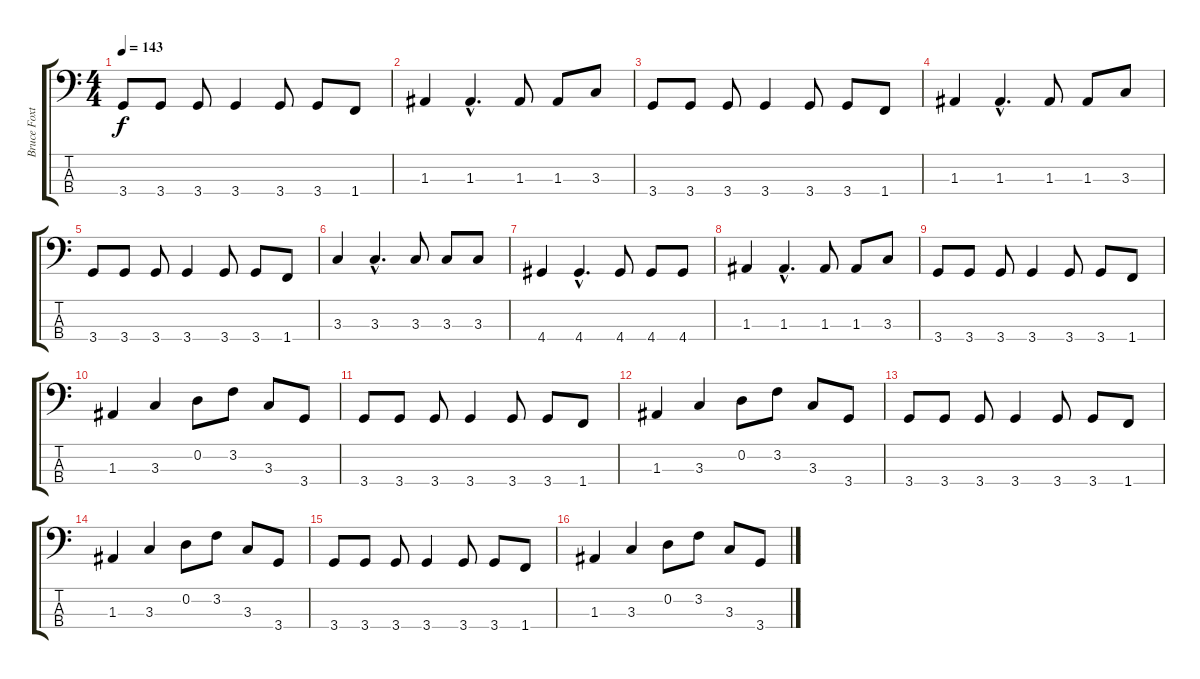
\track ("Bruce Foxton" "Bruce Foxt") {instrument electricbassfinger}
\staff {score tabs}
\tuning (G2 D2 A1 E1) {hide}
\ts (4 4)
\tempo 143
\clef f4
\ks c
3.4.8{dy f} 3.4.8 3.4.8 3.4.4 3.4.8 3.4.8 1.4.8 |
1.3.4 1.3{hac}.4{d} 1.3.8 1.3.8 3.3.8 |
3.4.8 3.4.8 3.4.8 3.4.4 3.4.8 3.4.8 1.4.8 |
1.3.4 1.3{hac}.4{d} 1.3.8 1.3.8 3.3.8 |
3.4.8 3.4.8 3.4.8 3.4.4 3.4.8 3.4.8 1.4.8 |
3.3.4 3.3{hac}.4{d} 3.3.8 3.3.8 3.3.8 |
4.4.4 4.4{hac}.4{d} 4.4.8 4.4.8 4.4.8 |
1.3.4 1.3{hac}.4{d} 1.3.8 1.3.8 3.3.8 |
3.4.8 3.4.8 3.4.8 3.4.4 3.4.8 3.4.8 1.4.8 |
1.3.4 3.3.4 0.2.8 3.2.8 3.3.8 3.4.8 |
3.4.8 3.4.8 3.4.8 3.4.4 3.4.8 3.4.8 1.4.8 |
1.3.4 3.3.4 0.2.8 3.2.8 3.3.8 3.4.8 |
3.4.8 3.4.8 3.4.8 3.4.4 3.4.8 3.4.8 1.4.8 |
1.3.4 3.3.4 0.2.8 3.2.8 3.3.8 3.4.8 |
3.4.8 3.4.8 3.4.8 3.4.4 3.4.8 3.4.8 1.4.8 |
1.3.4 3.3.4 0.2.8 3.2.8 3.3.8 3.4.8
